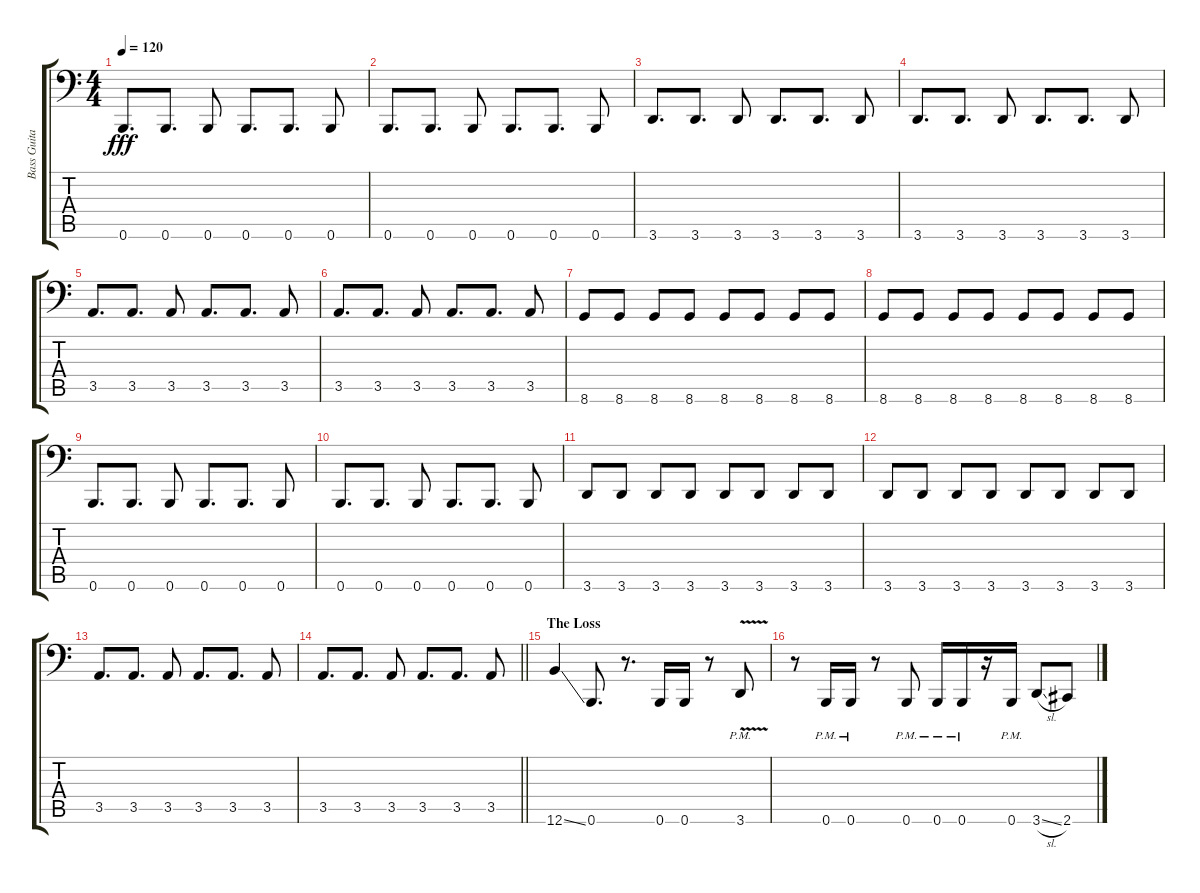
\track ("Bass Guitar" "Bass Guita") {instrument electricbassfinger}
\staff {score tabs}
\tuning (Db3 Ab2 E2 B1 Gb1 B0) {hide}
\ts (4 4)
\tempo 120
\clef f4
\ks c
0.6.8{d dy fff} 0.6.8{d} 0.6.8 0.6.8{d} 0.6.8{d} 0.6.8 |
0.6.8{d} 0.6.8{d} 0.6.8 0.6.8{d} 0.6.8{d} 0.6.8 |
3.6.8{d} 3.6.8{d} 3.6.8 3.6.8{d} 3.6.8{d} 3.6.8 |
3.6.8{d} 3.6.8{d} 3.6.8 3.6.8{d} 3.6.8{d} 3.6.8 |
3.5.8{d} 3.5.8{d} 3.5.8 3.5.8{d} 3.5.8{d} 3.5.8 |
3.5.8{d} 3.5.8{d} 3.5.8 3.5.8{d} 3.5.8{d} 3.5.8 |
8.6.8 8.6.8 8.6.8 8.6.8 8.6.8 8.6.8 8.6.8 8.6.8 |
8.6.8 8.6.8 8.6.8 8.6.8 8.6.8 8.6.8 8.6.8 8.6.8 |
0.6.8{d} 0.6.8{d} 0.6.8 0.6.8{d} 0.6.8{d} 0.6.8 |
0.6.8{d} 0.6.8{d} 0.6.8 0.6.8{d} 0.6.8{d} 0.6.8 |
3.6.8 3.6.8 3.6.8 3.6.8 3.6.8 3.6.8 3.6.8 3.6.8 |
3.6.8 3.6.8 3.6.8 3.6.8 3.6.8 3.6.8 3.6.8 3.6.8 |
3.5.8{d} 3.5.8{d} 3.5.8 3.5.8{d} 3.5.8{d} 3.5.8 |
\barLineRight lightlight
3.5.8{d} 3.5.8{d} 3.5.8 3.5.8{d} 3.5.8{d} 3.5.8 |
\section ("" "The Loss")
12.6{ss}.4 0.6.8{d} r.8{d} 0.6.16 0.6.16 r.8 3.6{v pm}.8 |
r.8 0.6{pm}.16 0.6{pm}.16 r.8 0.6{pm}.8 0.6{pm}.16 0.6{pm}.16 r.16 0.6{pm}.16 3.6{sl}.8 2.6.8
